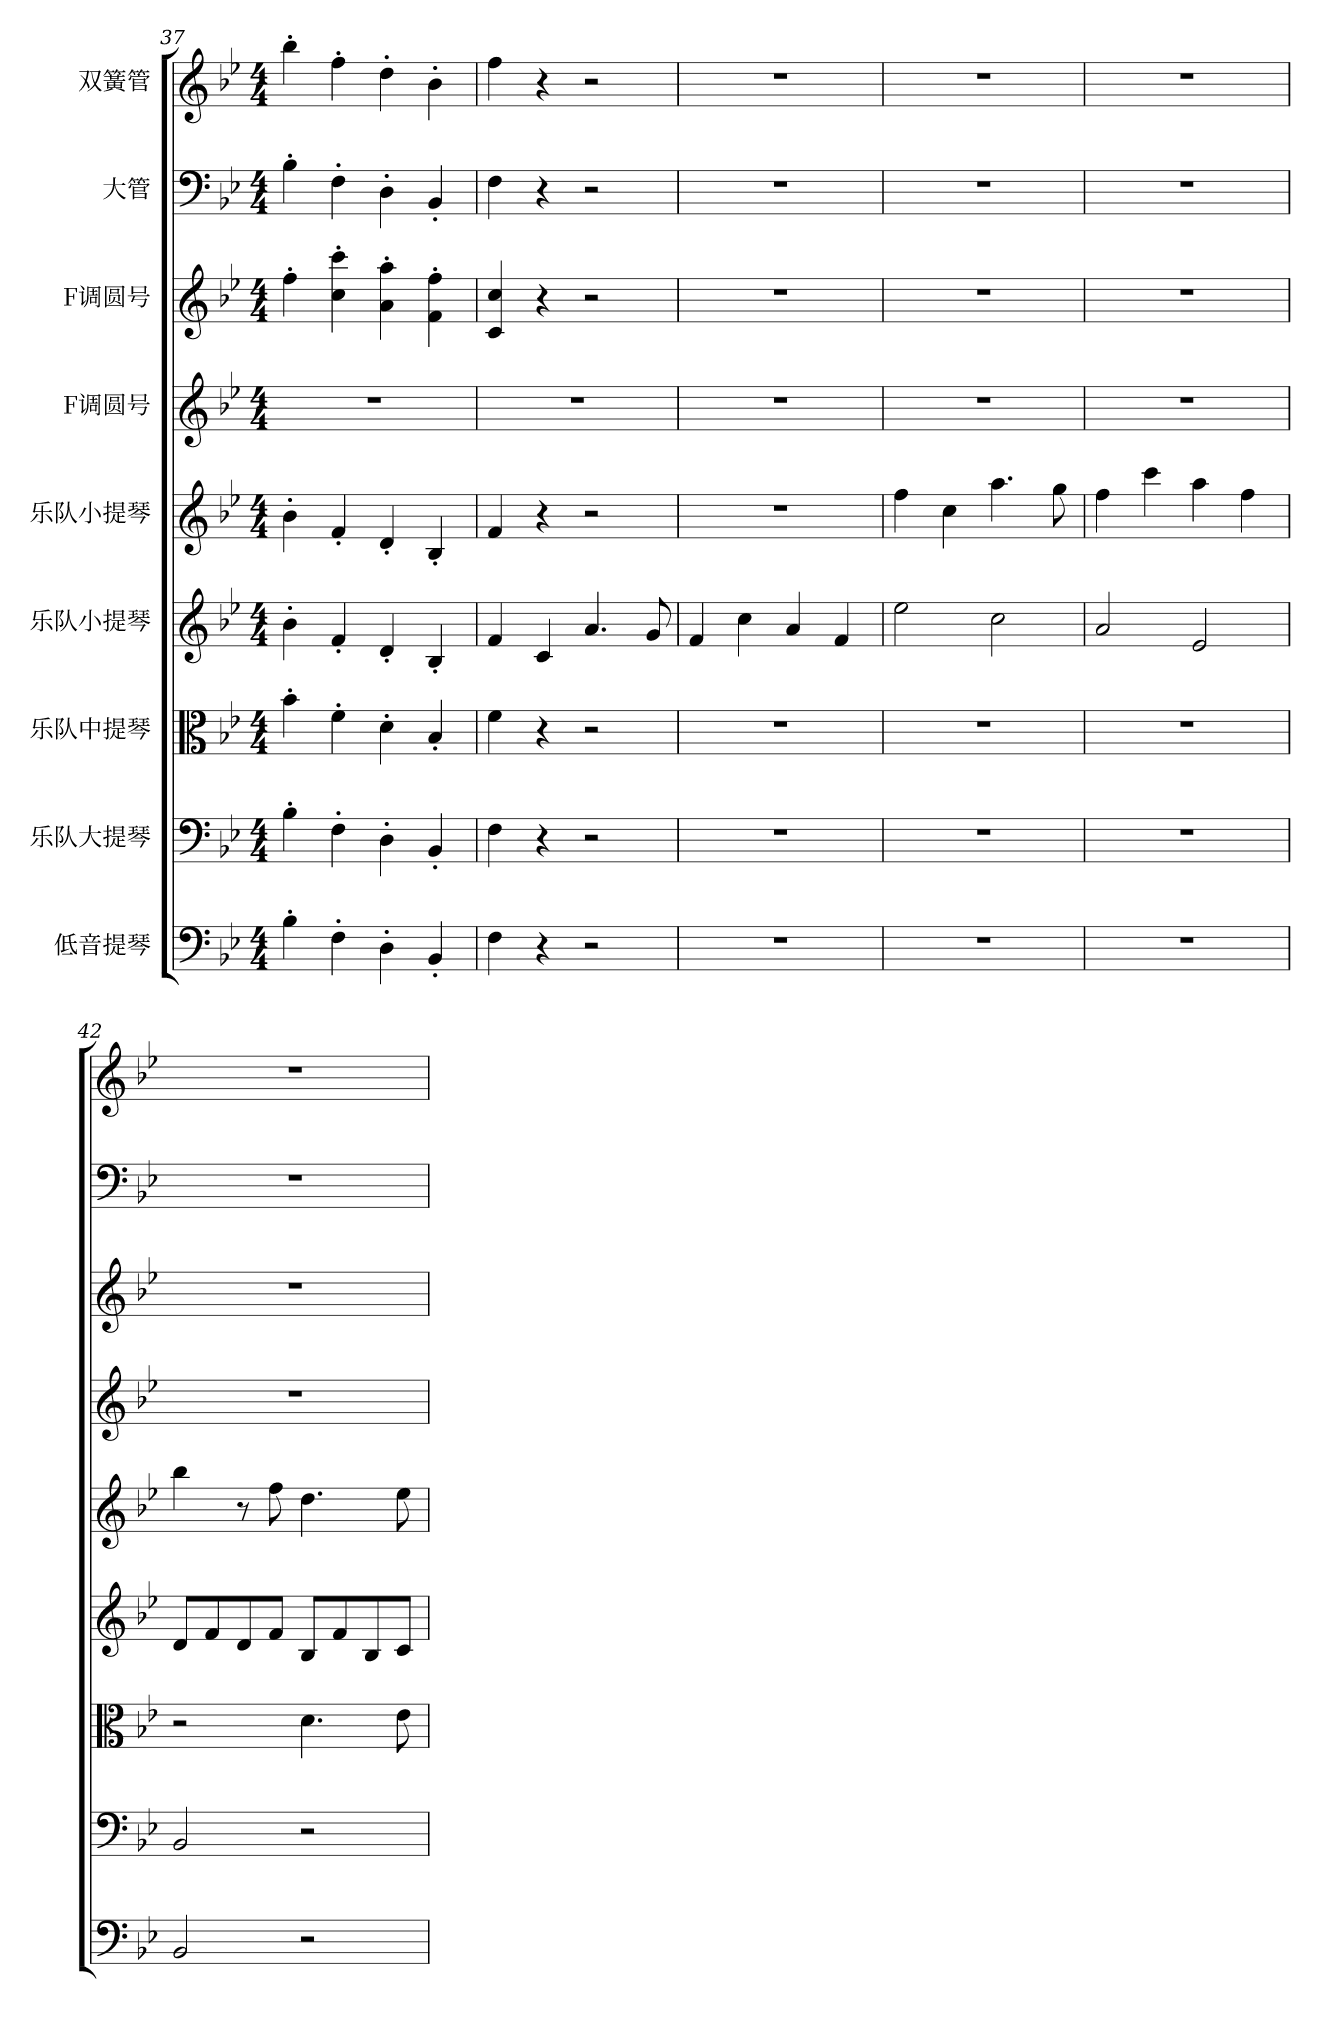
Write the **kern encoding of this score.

**kern	**kern	**kern	**kern	**kern	**kern	**kern	**kern	**kern
*part9	*part8	*part7	*part6	*part5	*part4	*part3	*part2	*part1
*staff9	*staff8	*staff7	*staff6	*staff5	*staff4	*staff3	*staff2	*staff1
*I"低音提琴	*I"乐队大提琴	*I"乐队中提琴	*I"乐队小提琴	*I"乐队小提琴	*I"F调圆号	*I"F调圆号	*I"大管	*I"双簧管
!!LO:PB:g=z
*clefF4	*clefF4	*clefC3	*clefG2	*clefG2	*clefG2	*clefG2	*clefF4	*clefG2
*ITrd7c12	*	*	*	*	*ITrd4c7	*ITrd4c7	*	*
*k[b-e-]	*k[b-e-]	*k[b-e-]	*k[b-e-]	*k[b-e-]	*k[b-e-a-]	*k[b-e-a-]	*k[b-e-]	*k[b-e-]
*M4/4	*M4/4	*M4/4	*M4/4	*M4/4	*M4/4	*M4/4	*M4/4	*M4/4
=37	=37	=37	=37	=37	=37	=37	=37	=37
4BB-'\	4B-'\	4b-'\	4b-'\	4b-'\	1r	4b-'\	4B-'\	4bb-'\
4FF'\	4F'\	4f'\	4f'/	4f'/	.	4f\' 4ff\'	4F'\	4ff'\
4DD'\	4D'\	4d'\	4d'/	4d'/	.	4d\' 4dd\'	4D'\	4dd'\
4BBB-'/	4BB-'/	4B-'/	4B-'/	4B-'/	.	4B-\' 4b-\'	4BB-'/	4b-'\
=38	=38	=38	=38	=38	=38	=38	=38	=38
4FF\	4F\	4f\	4f/	4f/	1r	4F/ 4f/	4F\	4ff\
4r	4r	4r	4c/	4r	.	4r	4r	4r
2r	2r	2r	4.a/	2r	.	2r	2r	2r
.	.	.	8g/	.	.	.	.	.
=39	=39	=39	=39	=39	=39	=39	=39	=39
1r	1r	1r	4f/	1r	1r	1r	1r	1r
.	.	.	4cc\	.	.	.	.	.
.	.	.	4a/	.	.	.	.	.
.	.	.	4f/	.	.	.	.	.
=40	=40	=40	=40	=40	=40	=40	=40	=40
1r	1r	1r	2ee-\	4ff\	1r	1r	1r	1r
.	.	.	.	4cc\	.	.	.	.
.	.	.	2cc\	4.aa\	.	.	.	.
.	.	.	.	8gg\	.	.	.	.
=41	=41	=41	=41	=41	=41	=41	=41	=41
1r	1r	1r	2a/	4ff\	1r	1r	1r	1r
.	.	.	.	4ccc\	.	.	.	.
.	.	.	2e-/	4aa\	.	.	.	.
.	.	.	.	4ff\	.	.	.	.
=42	=42	=42	=42	=42	=42	=42	=42	=42
2BBB-/	2BB-/	2r	8d/L	4bb-\	1r	1r	1r	1r
.	.	.	8f/	.	.	.	.	.
.	.	.	8d/	8r	.	.	.	.
.	.	.	8f/J	8ff\	.	.	.	.
2r	2r	4.d\	8B-/L	4.dd\	.	.	.	.
.	.	.	8f/	.	.	.	.	.
.	.	.	8B-/	.	.	.	.	.
.	.	8e-\	8c/J	8ee-\	.	.	.	.
=	=	=	=	=	=	=	=	=
*-	*-	*-	*-	*-	*-	*-	*-	*-
